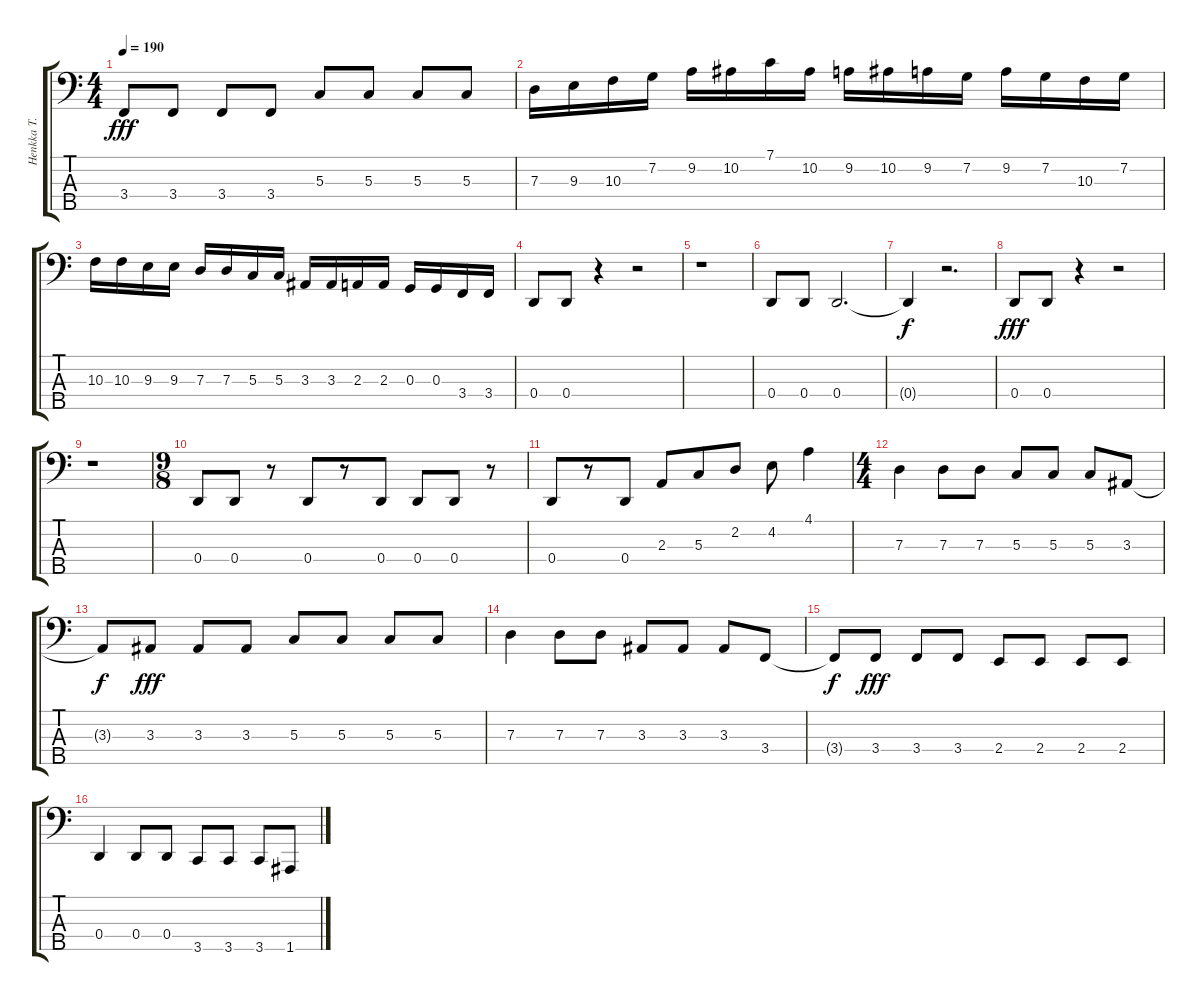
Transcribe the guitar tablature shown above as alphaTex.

\track ("Henkka T. Blacksmith" "Henkka T. ") {instrument electricbassfinger}
\staff {score tabs}
\tuning (F2 C2 G1 D1 A0) {hide}
\ts (4 4)
\tempo 190
\clef f4
\ks c
3.4.8{dy fff} 3.4.8 3.4.8 3.4.8 5.3.8 5.3.8 5.3.8 5.3.8 |
7.3.16 9.3.16 10.3.16 7.2.16 9.2.16 10.2.16 7.1.16 10.2.16 9.2.16 10.2.16 9.2.16 7.2.16 9.2.16 7.2.16 10.3.16 7.2.16 |
10.3.16 10.3.16 9.3.16 9.3.16 7.3.16 7.3.16 5.3.16 5.3.16 3.3.16 3.3.16 2.3.16 2.3.16 0.3.16 0.3.16 3.4.16 3.4.16 |
0.4.8 0.4.8 r.4 r.2 |
r.1 |
0.4.8 0.4.8 0.4.2{d} |
0.4{t}.4{dy f} r.2{d} |
0.4.8{dy fff} 0.4.8 r.4 r.2 |
r.1 |
\ts (9 8)
0.4.8 0.4.8 r.8 0.4.8 r.8 0.4.8 0.4.8 0.4.8 r.8 |
0.4.8 r.8 0.4.8 2.3.8 5.3.8 2.2.8 4.2.8 4.1.4 |
\ts (4 4)
7.3.4 7.3.8 7.3.8 5.3.8 5.3.8 5.3.8 3.3.8 |
3.3{t}.8{dy f} 3.3.8{dy fff} 3.3.8 3.3.8 5.3.8 5.3.8 5.3.8 5.3.8 |
7.3.4 7.3.8 7.3.8 3.3.8 3.3.8 3.3.8 3.4.8 |
3.4{t}.8{dy f} 3.4.8{dy fff} 3.4.8 3.4.8 2.4.8 2.4.8 2.4.8 2.4.8 |
0.4.4 0.4.8 0.4.8 3.5.8 3.5.8 3.5.8 1.5.8
